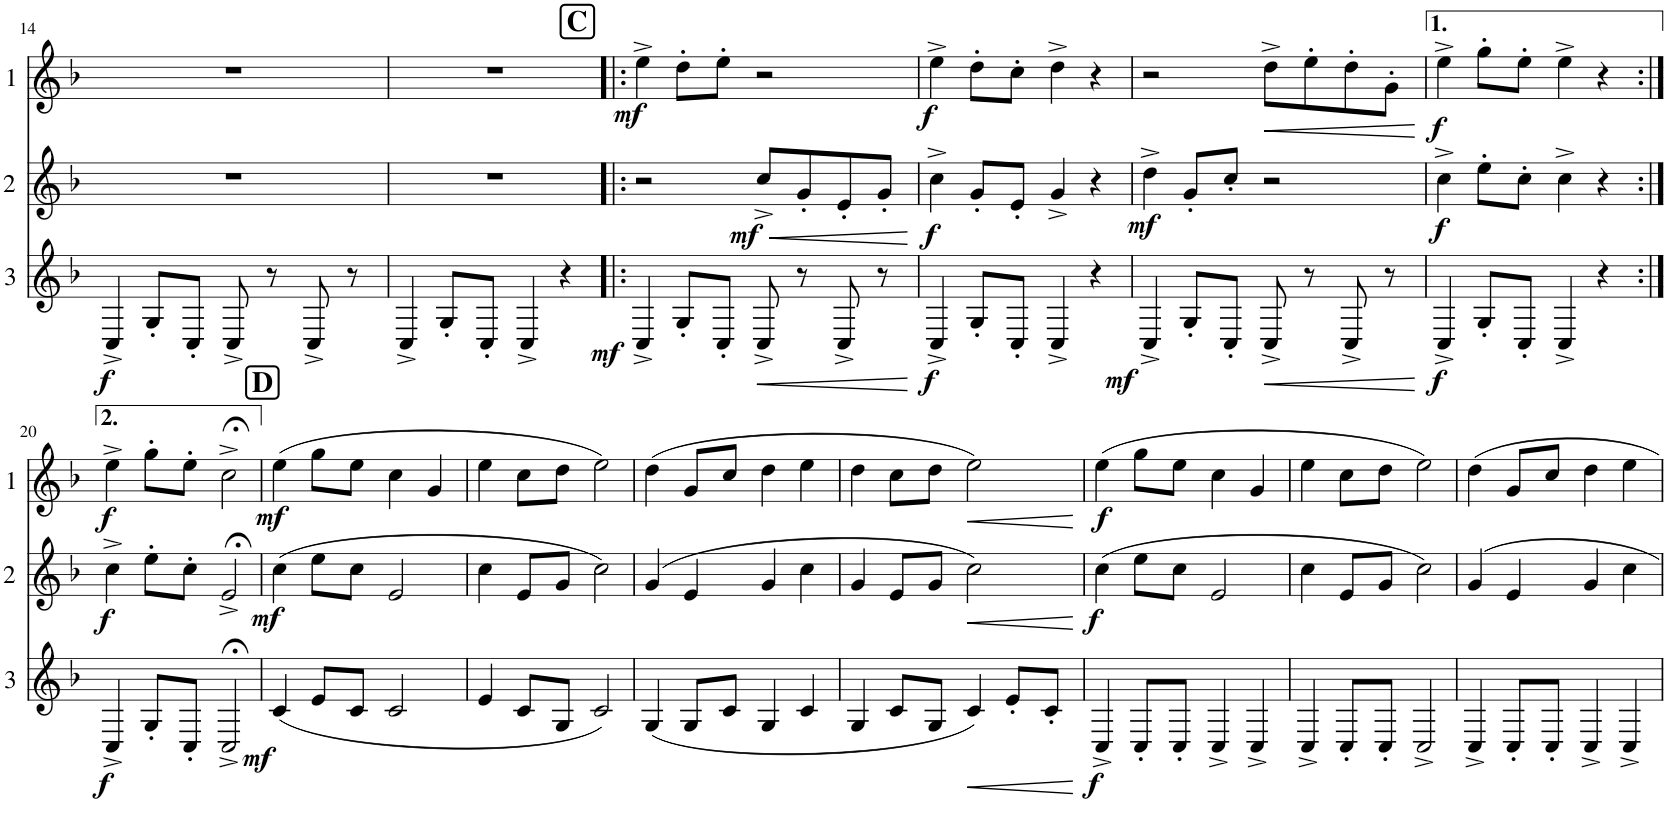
**kern	**dynam	**kern	**dynam	**kern	**dynam
*part3	*part3	*part2	*part2	*part1	*part1
*staff3	*staff3	*staff2	*staff2	*staff1	*staff1
*I"3	*	*I"2	*	*I"1	*
!!LO:PB:g=z
*clefG2	*	*clefG2	*	*clefG2	*
*Trd4c7	*	*Trd4c7	*	*Trd4c7	*
*k[b-]	*	*k[b-]	*	*k[b-]	*
*M4/4	*	*M4/4	*	*M4/4	*
=14	=14	=14	=14	=14	=14
!	!LO:DY:b	!	!	!	!
4C^/	f	1r	.	1r	.
8G'/L	.	.	.	.	.
8C'/J	.	.	.	.	.
8C^/	.	.	.	.	.
8r	.	.	.	.	.
8C^/	.	.	.	.	.
8r	.	.	.	.	.
=15	=15	=15	=15	=15	=15
4C^/	.	1r	.	1r	.
8G'/L	.	.	.	.	.
8C'/J	.	.	.	.	.
4C^/	.	.	.	.	.
!	!LO:DY:b	!	!	!	!
4r	mf	.	.	.	.
!!LO:REH:place=s1:a:B:cj:fs=14:t=C
=16!|:	=16!|:	=16!|:	=16!|:	=16!|:	=16!|:
!	!	!	!	!	!LO:DY:b
4C^/	.	2r	.	4ee^\	mf
8G'/L	.	.	.	8dd'\L	.
8C'/J	.	.	.	8ee'\J	.
!	!LO:HP:b	!	!LO:HP:b	!	!
!	!	!	!LO:DY:n=1:b	!	!
8C^/	<	8cc^/L	< mf	2r	.
8r	.	8g'/	.	.	.
8C^/	.	8e'/	.	.	.
8r	.	8g'/J	.	.	.
.	[	.	[	.	.
=17	=17	=17	=17	=17	=17
!	!LO:DY:b	!	!LO:DY:b	!	!LO:DY:b
4C^/	f	4cc^\	f	4ee^\	f
8G'/L	.	8g'/L	.	8dd'\L	.
8C'/J	.	8e'/J	.	8cc'\J	.
4C^/	.	4g^/	.	4dd^\	.
!	!LO:DY:b	!	!	!	!
4r	mf	4r	.	4r	.
=18	=18	=18	=18	=18	=18
!	!	!	!LO:DY:b	!	!
4C^/	.	4dd^\	mf	2r	.
8G'/L	.	8g'/L	.	.	.
8C'/J	.	8cc'/J	.	.	.
!	!LO:HP:b	!	!	!	!LO:HP:b
8C^/	<	2r	.	8dd^\L	<
8r	.	.	.	8ee'\	.
8C^/	.	.	.	8dd'\	.
8r	.	.	.	8g'\J	.
.	[	.	.	.	[
=19	=19	=19	=19	=19	=19
!	!LO:DY:b	!	!LO:DY:b	!	!LO:DY:b
4C^/	f	4cc^\	f	4ee^\	f
8G'/L	.	8ee'\L	.	8gg'\L	.
8C'/J	.	8cc'\J	.	8ee'\J	.
4C^/	.	4cc^\	.	4ee^\	.
4r	.	4r	.	4r	.
!!LO:LB:g=z
=20:|!	=20:|!	=20:|!	=20:|!	=20:|!	=20:|!
!	!LO:DY:b	!	!LO:DY:b	!	!LO:DY:b
4C^/	f	4cc^\	f	4ee^\	f
8G'/L	.	8ee'\L	.	8gg'\L	.
8C'/J	.	8cc'\J	.	8ee'\J	.
2C;<^/	.	2e;<^/	.	2cc;<^\	.
!!LO:REH:place=s1:a:B:cj:fs=14:t=D
=21	=21	=21	=21	=21	=21
!	!LO:DY:b	!	!LO:DY:b	!	!LO:DY:b
(4c/	mf	(4cc\	mf	(4ee\	mf
8e/L	.	8ee\L	.	8gg\L	.
8c/J	.	8cc\J	.	8ee\J	.
2c/	.	2e/	.	4cc\	.
.	.	.	.	4g/	.
=22	=22	=22	=22	=22	=22
4e/	.	4cc\	.	4ee\	.
8c/L	.	8e/L	.	8cc\L	.
8G/J	.	8g/J	.	8dd\J	.
2c/)	.	2cc\)	.	2ee\)	.
=23	=23	=23	=23	=23	=23
(4G/	.	(4g/	.	(4dd\	.
8G/L	.	4e/	.	8g/L	.
8c/J	.	.	.	8cc/J	.
4G/	.	4g/	.	4dd\	.
4c/	.	4cc\	.	4ee\	.
=24	=24	=24	=24	=24	=24
4G/	.	4g/	.	4dd\	.
8c/L	.	8e/L	.	8cc\L	.
8G/J	.	8g/J	.	8dd\J	.
!	!LO:HP:b	!	!LO:HP:b	!	!LO:HP:b
4c/)	<	2cc\)	<	2ee\)	<
8e'/L	.	.	.	.	.
8c'/J	.	.	.	.	.
.	[	.	[	.	[
=25	=25	=25	=25	=25	=25
!	!LO:DY:b	!	!LO:DY:b	!	!LO:DY:b
4C^/	f	(4cc\	f	(4ee\	f
8C'/L	.	8ee\L	.	8gg\L	.
8C'/J	.	8cc\J	.	8ee\J	.
4C^/	.	2e/	.	4cc\	.
4C^/	.	.	.	4g/	.
=26	=26	=26	=26	=26	=26
4C^/	.	4cc\	.	4ee\	.
8C'/L	.	8e/L	.	8cc\L	.
8C'/J	.	8g/J	.	8dd\J	.
2C^/	.	2cc\)	.	2ee\)	.
=27	=27	=27	=27	=27	=27
4C^/	.	4g/	.	4dd\	.
8C'/L	.	4e/	.	8g/L	.
8C'/J	.	.	.	8cc/J	.
4C^/	.	4g/	.	4dd\	.
4C^/	.	4cc\	.	4ee\	.
=	=	=	=	=	=
*-	*-	*-	*-	*-	*-
